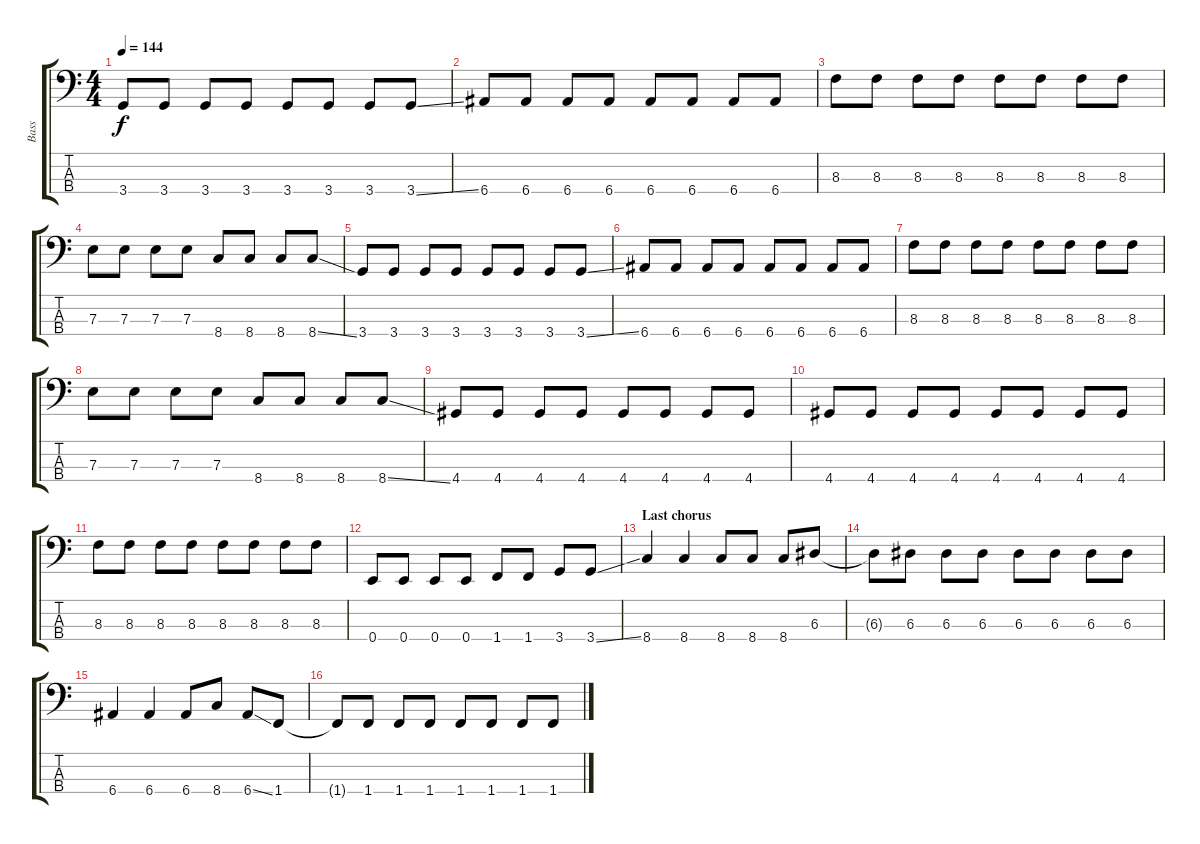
\track ("Bass" "Bass") {instrument electricbassfinger}
\staff {score tabs}
\tuning (G2 D2 A1 E1) {hide}
\ts (4 4)
\tempo 144
\clef f4
\ks c
3.4.8{dy f} 3.4.8 3.4.8 3.4.8 3.4.8 3.4.8 3.4.8 3.4{ss}.8 |
6.4.8 6.4.8 6.4.8 6.4.8 6.4.8 6.4.8 6.4.8 6.4.8 |
8.3.8 8.3.8 8.3.8 8.3.8 8.3.8 8.3.8 8.3.8 8.3.8 |
7.3.8 7.3.8 7.3.8 7.3.8 8.4.8 8.4.8 8.4.8 8.4{ss}.8 |
3.4.8 3.4.8 3.4.8 3.4.8 3.4.8 3.4.8 3.4.8 3.4{ss}.8 |
6.4.8 6.4.8 6.4.8 6.4.8 6.4.8 6.4.8 6.4.8 6.4.8 |
8.3.8 8.3.8 8.3.8 8.3.8 8.3.8 8.3.8 8.3.8 8.3.8 |
7.3.8 7.3.8 7.3.8 7.3.8 8.4.8 8.4.8 8.4.8 8.4{ss}.8 |
4.4.8 4.4.8 4.4.8 4.4.8 4.4.8 4.4.8 4.4.8 4.4.8 |
4.4.8 4.4.8 4.4.8 4.4.8 4.4.8 4.4.8 4.4.8 4.4.8 |
8.3.8 8.3.8 8.3.8 8.3.8 8.3.8 8.3.8 8.3.8 8.3.8 |
0.4.8 0.4.8 0.4.8 0.4.8 1.4.8 1.4.8 3.4.8 3.4{ss}.8 |
\section ("" "Last chorus")
8.4.4 8.4.4 8.4.8 8.4.8 8.4.8 6.3.8 |
6.3{t}.8 6.3.8 6.3.8 6.3.8 6.3.8 6.3.8 6.3.8 6.3.8 |
6.4.4 6.4.4 6.4.8 8.4.8 6.4{ss}.8 1.4.8 |
1.4{t}.8 1.4.8 1.4.8 1.4.8 1.4.8 1.4.8 1.4.8 1.4.8
